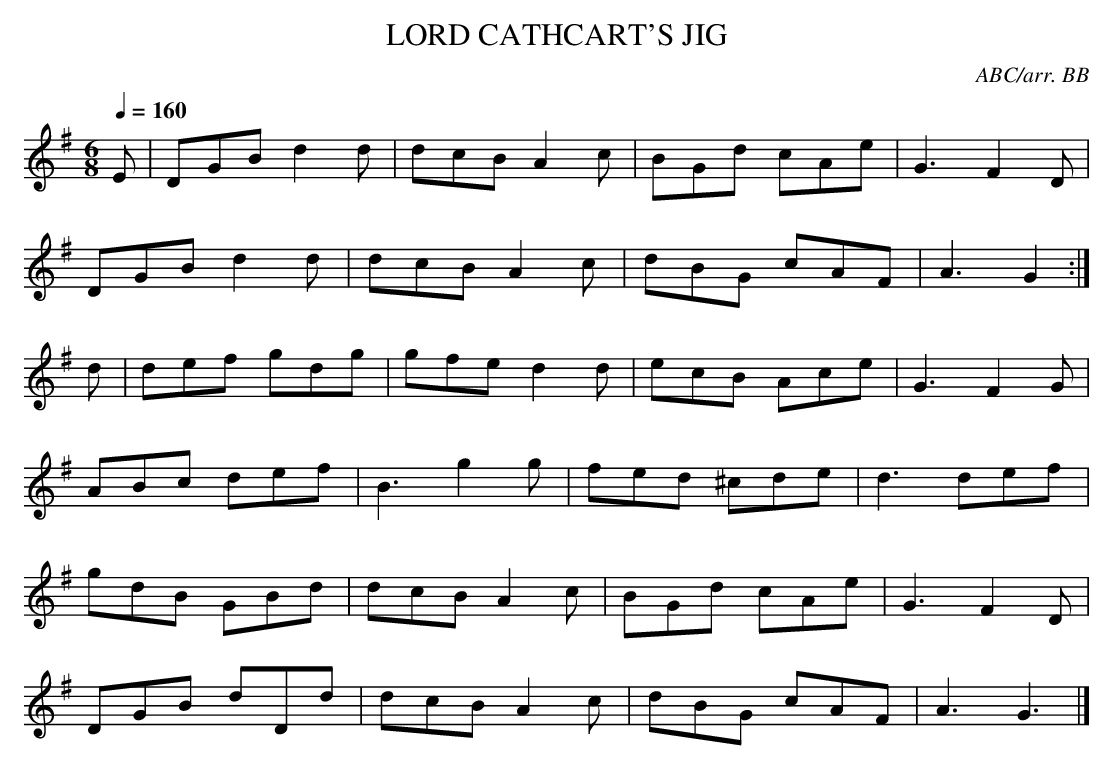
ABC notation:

X:1
T:LORD CATHCART'S JIG
C:ABC/arr. BB
Q:1/4=160
L:1/8
M:6/8
K:G
E|DGB d2d|dcB A2c|BGd cAe|G3 F2D|
DGB d2d|dcB A2c|dBG cAF|A3 G2:|
d|def gdg|gfe d2d|ecB Ace|G3 F2G|
ABc def|B3 g2g|fed ^cde|d3 def|
gdB GBd|dcB A2c|BGd cAe|G3 F2D|
DGB dDd|dcB A2c|dBG cAF|A3 G3|]
